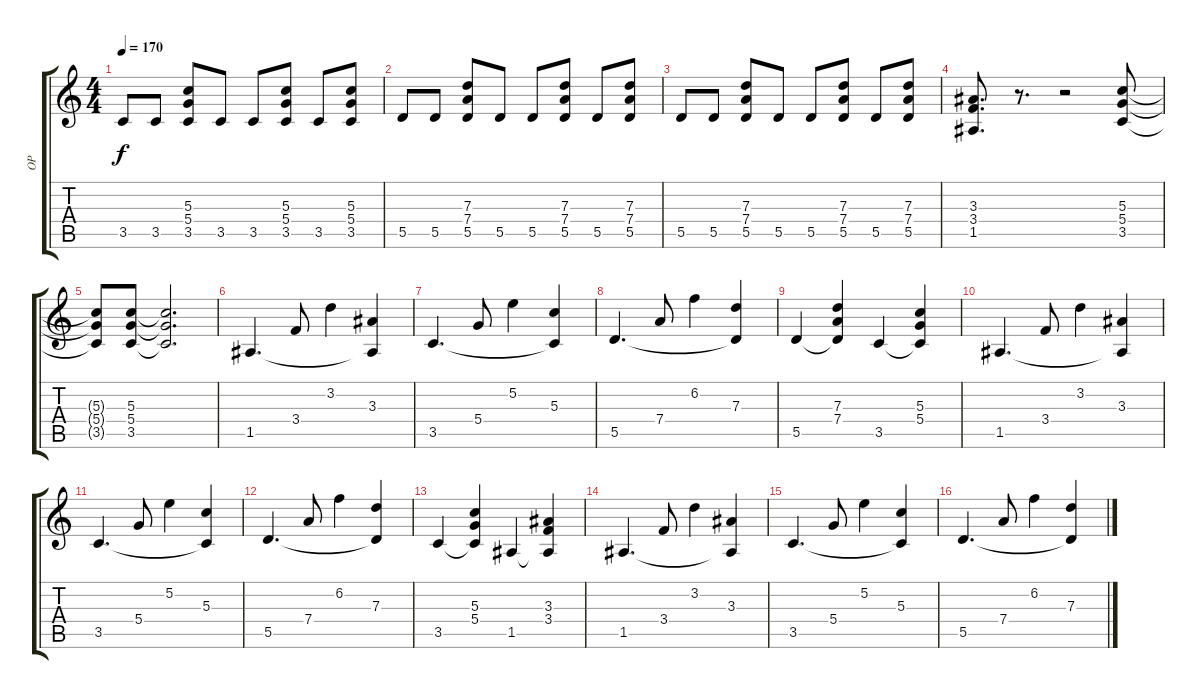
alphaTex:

\track ("OP" "OP") {instrument distortionguitar}
\staff {score tabs}
\tuning (E4 B3 G3 D3 A2 E2) {hide}
\ts (4 4)
\tempo 170
\clef g2
\ks c
3.5.8{dy f} 3.5.8 (5.3 5.4 3.5).8 3.5.8 3.5.8 (5.3 5.4 3.5).8 3.5.8 (5.3 5.4 3.5).8 |
5.5.8 5.5.8 (7.3 7.4 5.5).8 5.5.8 5.5.8 (7.3 7.4 5.5).8 5.5.8 (7.3 7.4 5.5).8 |
5.5.8 5.5.8 (7.3 7.4 5.5).8 5.5.8 5.5.8 (7.3 7.4 5.5).8 5.5.8 (7.3 7.4 5.5).8 |
(3.3 3.4 1.5).8{d} r.8{d} r.2 (5.3 5.4 3.5).8 |
(5.3{t} 5.4{t} 3.5{t}).8 (5.3 5.4 3.5).8 (5.3{t} 5.4{t} 3.5{t}).2{d} |
1.5.4{d} 3.4.8 3.2.4 (3.3 1.5{t}).4 |
3.5.4{d} 5.4.8 5.2.4 (5.3 3.5{t}).4 |
5.5.4{d} 7.4.8 6.2.4 (7.3 5.5{t}).4 |
5.5.4 (7.3 7.4 5.5{t}).4 3.5.4 (5.3 5.4 3.5{t}).4 |
1.5.4{d} 3.4.8 3.2.4 (3.3 1.5{t}).4 |
3.5.4{d} 5.4.8 5.2.4 (5.3 3.5{t}).4 |
5.5.4{d} 7.4.8 6.2.4 (7.3 5.5{t}).4 |
3.5.4 (5.3 5.4 3.5{t}).4 1.5.4 (3.3 3.4 1.5{t}).4 |
1.5.4{d} 3.4.8 3.2.4 (3.3 1.5{t}).4 |
3.5.4{d} 5.4.8 5.2.4 (5.3 3.5{t}).4 |
5.5.4{d} 7.4.8 6.2.4 (7.3 5.5{t}).4
